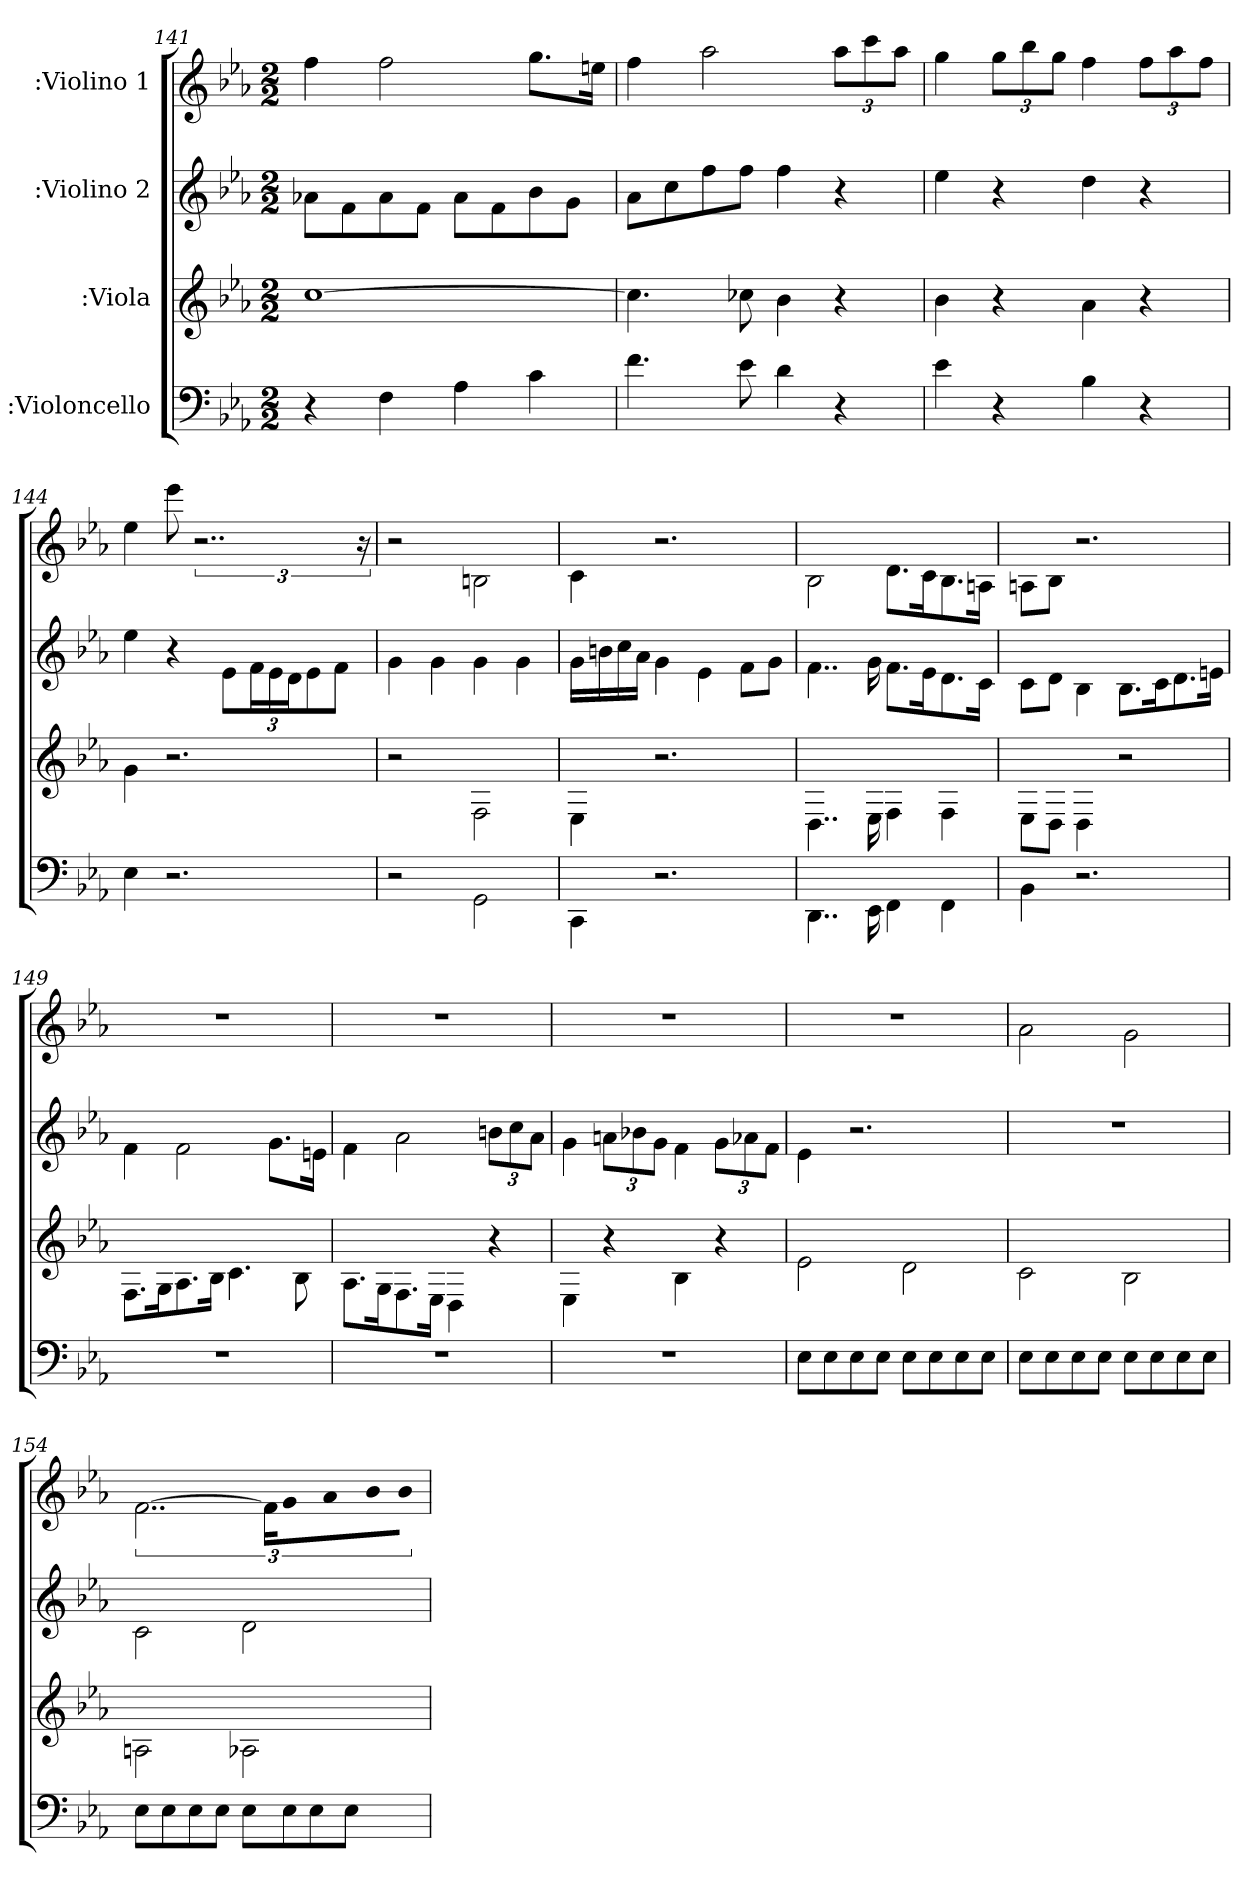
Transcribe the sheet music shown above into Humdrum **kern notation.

**kern	**kern	**kern	**kern
*part4	*part3	*part2	*part1
*staff4	*staff3	*staff2	*staff1
*I":Violoncello	*I":Viola	*I":Violino 2	*I":Violino 1
*k[b-e-a-]	*k[b-e-a-]	*k[b-e-a-]	*k[b-e-a-]
*E-:	*E-:	*E-:	*E-:
*M2/2	*M2/2	*M2/2	*M2/2
=141	=141	=141	=141
4r	[1cc\	8a-X\L	4ff\
.	.	8f\	.
4F\	.	8a-\	2ff\
.	.	8f\J	.
4A-\	.	8a-\L	.
.	.	8f\	.
4c\	.	8b-\	8.gg\L
.	.	8g\J	.
.	.	.	16een\Jk
=142	=142	=142	=142
4.f\	4.cc\]	8a-\L	4ff\
.	.	8cc\	.
.	.	8ff\	2aa-\
8e-\	8cc-X\	8ff\J	.
4d\	4b-\	4ff\	.
4r	4r	4r	12aa-\L
.	.	.	12ccc\
.	.	.	12aa-\J
=143	=143	=143	=143
4e-\	4b-\	4ee-\	4gg\
4r	4r	4r	12gg\L
.	.	.	12bb-\
.	.	.	12gg\J
4B-\	4a-\	4dd\	4ff\
4r	4r	4r	12ff\L
.	.	.	12aa-\
.	.	.	12ff\J
=144	=144	=144	=144
4E-\	4g\	4ee-\	4ee-\
2.r	2.r	4r	8eee-\
.	.	.	3..r
.	.	8e-\L	.
.	.	24f\L	.
.	.	24e-\	.
.	.	24d\J	.
.	.	8e-\	.
.	.	8f\J	.
.	.	.	24r
=145	=145	=145	=145
2r	2r	4g\	2r
.	.	4g\	.
2GG\	2F\	4g\	2Bn\
.	.	4g\	.
=146	=146	=146	=146
4CC\	4E-\	16g\LL	4c\
.	.	16bn\	.
.	.	16cc\	.
.	.	16a-\JJ	.
2.r	2.r	4g\	2.r
.	.	4e-\	.
.	.	8f\L	.
.	.	8g\J	.
=147	=147	=147	=147
4..DD\	4..D\	4..f\	2B-\
16EE-\	16E-\	16g\	.
4FF\	4F\	8.f\L	8.d\L
.	.	16e-\K	16c\K
4FF\	4F\	8.d\	8.B-\
.	.	16c\Jk	16An\Jk
=148	=148	=148	=148
4BB-\	8E-\L	8c\L	8An\L
.	8D\J	8d\J	8B-\J
2.r	4D\	4B-\	2.r
.	2r	8.B-\L	.
.	.	16c\K	.
.	.	8.d\	.
.	.	16en\Jk	.
=149	=149	=149	=149
1r	8.F\L	4f\	1r
.	16G\K	.	.
.	8.A-\	2f\	.
.	16B-\Jk	.	.
.	4.c\	.	.
.	.	8.g\L	.
.	8B-\	.	.
.	.	16en\Jk	.
=150	=150	=150	=150
1r	8.A-\L	4f\	1r
.	16G\K	.	.
.	8.F\	2a-\	.
.	16E-\Jk	.	.
.	4D\	.	.
.	4r	12bn\L	.
.	.	12cc\	.
.	.	12a-\J	.
=151	=151	=151	=151
1r	4E-\	4g\	1r
.	4r	12an\L	.
.	.	12b-X\	.
.	.	12g\J	.
.	4B-\	4f\	.
.	4r	12g\L	.
.	.	12a-X\	.
.	.	12f\J	.
=152	=152	=152	=152
8E-\L	2e-\	4e-\	1r
8E-\	.	.	.
8E-\	.	2.r	.
8E-\J	.	.	.
8E-\L	2d\	.	.
8E-\	.	.	.
8E-\	.	.	.
8E-\J	.	.	.
=153	=153	=153	=153
8E-\L	2c\	1r	2a-\
8E-\	.	.	.
8E-\	.	.	.
8E-\J	.	.	.
8E-\L	2B-\	.	2g\
8E-\	.	.	.
8E-\	.	.	.
8E-\J	.	.	.
=154	=154	=154	=154
8E-\L	2An\	2c\	[3..f\
8E-\	.	.	.
8E-\	.	.	.
8E-\J	.	.	.
8E-\L	2A-X\	2d\	.
.	.	.	24f\LL]
8E-\	.	.	16g\
.	.	.	16a-\J
8E-\	.	.	8b-\
8E-\J	.	.	8b-\J
=	=	=	=
*-	*-	*-	*-
